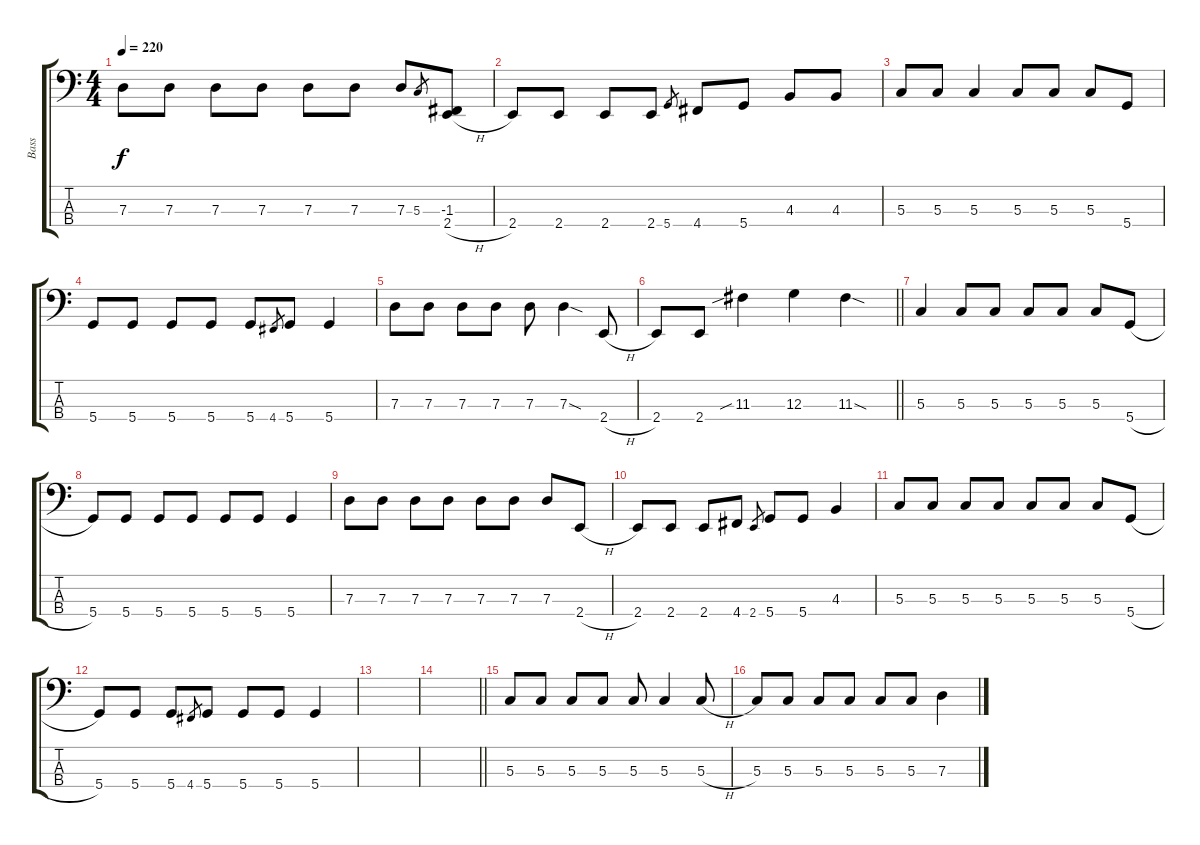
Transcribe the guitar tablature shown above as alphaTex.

\track ("Bass" "Bass") {instrument electricbasspick}
\staff {score tabs}
\tuning (F2 C2 G1 D1) {hide}
\ts (4 4)
\tempo 220
\clef f4
\ks c
7.3.8{dy f} 7.3.8 7.3.8 7.3.8 7.3.8 7.3.8 7.3.8 5.3.8{gr} (-1.3 2.4{h}).8 |
2.4.8 2.4.8 2.4.8 2.4.8 5.4.8{gr} 4.4.8 5.4.8 4.3.8 4.3.8 |
5.3.8 5.3.8 5.3.4 5.3.8 5.3.8 5.3.8 5.4.8 |
5.4.8 5.4.8 5.4.8 5.4.8 5.4.8 4.4.8{gr} 5.4.8 5.4.4 |
7.3.8 7.3.8 7.3.8 7.3.8 7.3.8 7.3{sod}.4 2.4{h}.8 |
\barLineRight lightlight
2.4.8 2.4.8 11.3{sib}.4 12.3.4 11.3{sod}.4 |
5.3.4 5.3.8 5.3.8 5.3.8 5.3.8 5.3.8 5.4{h}.8 |
5.4.8 5.4.8 5.4.8 5.4.8 5.4.8 5.4.8 5.4.4 |
7.3.8 7.3.8 7.3.8 7.3.8 7.3.8 7.3.8 7.3.8 2.4{h}.8 |
2.4.8 2.4.8 2.4.8 4.4.8 2.4.8{gr} 5.4.8 5.4.8 4.3.4 |
5.3.8 5.3.8 5.3.8 5.3.8 5.3.8 5.3.8 5.3.8 5.4{h}.8 |
5.4.8 5.4.8 5.4.8 4.4.8{gr} 5.4.8 5.4.8 5.4.8 5.4.4 |
|
\barLineRight lightlight
|
5.3.8 5.3.8 5.3.8 5.3.8 5.3.8 5.3.4 5.3{h}.8 |
5.3.8 5.3.8 5.3.8 5.3.8 5.3.8 5.3.8 7.3.4
